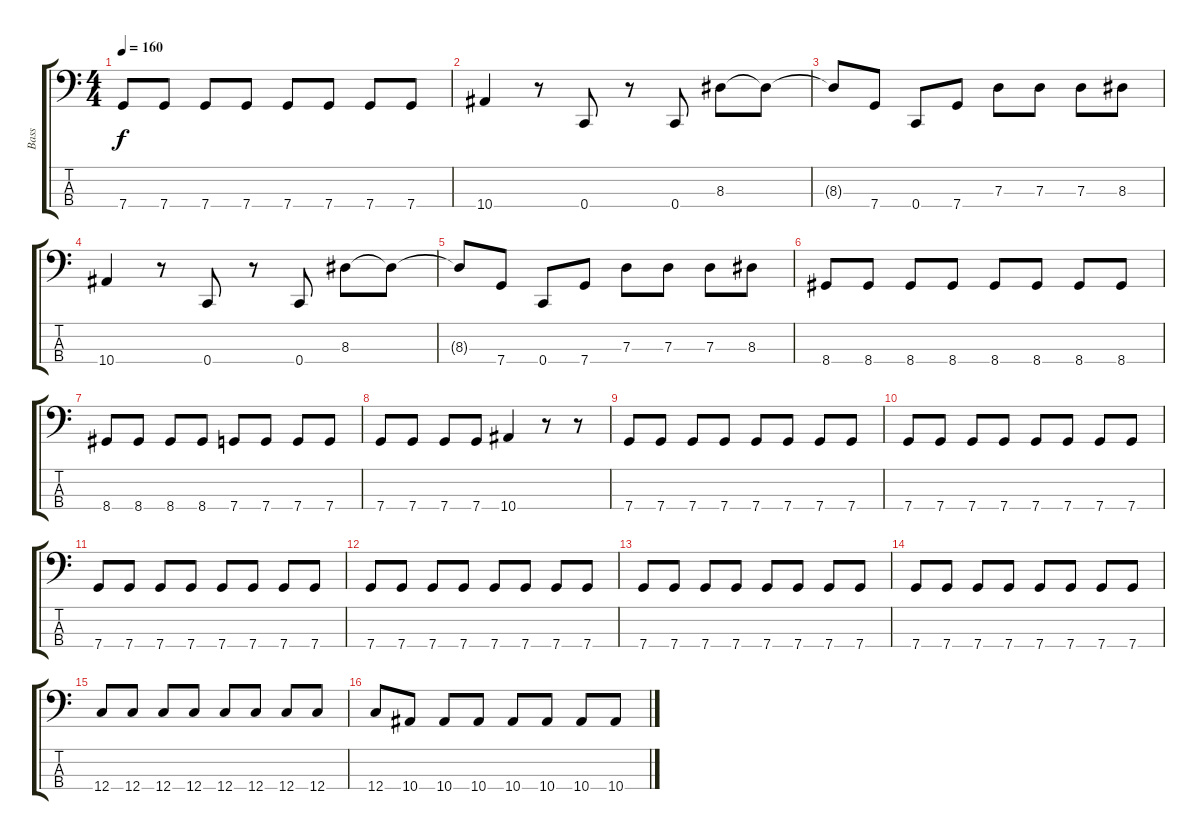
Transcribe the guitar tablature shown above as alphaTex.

\track ("Bass" "Bass") {instrument electricbassfinger}
\staff {score tabs}
\tuning (F2 C2 G1 C1) {hide}
\ts (4 4)
\tempo 160
\clef f4
\ks c
7.4.8{dy f} 7.4.8 7.4.8 7.4.8 7.4.8 7.4.8 7.4.8 7.4.8 |
10.4.4 r.8 0.4.8 r.8 0.4.8 8.3.8 8.3{t}.8 |
8.3{t}.8 7.4.8 0.4.8 7.4.8 7.3.8 7.3.8 7.3.8 8.3.8 |
10.4.4 r.8 0.4.8 r.8 0.4.8 8.3.8 8.3{t}.8 |
8.3{t}.8 7.4.8 0.4.8 7.4.8 7.3.8 7.3.8 7.3.8 8.3.8 |
8.4.8 8.4.8 8.4.8 8.4.8 8.4.8 8.4.8 8.4.8 8.4.8 |
8.4.8 8.4.8 8.4.8 8.4.8 7.4.8 7.4.8 7.4.8 7.4.8 |
7.4.8 7.4.8 7.4.8 7.4.8 10.4.4 r.8 r.8 |
7.4.8 7.4.8 7.4.8 7.4.8 7.4.8 7.4.8 7.4.8 7.4.8 |
7.4.8 7.4.8 7.4.8 7.4.8 7.4.8 7.4.8 7.4.8 7.4.8 |
7.4.8 7.4.8 7.4.8 7.4.8 7.4.8 7.4.8 7.4.8 7.4.8 |
7.4.8 7.4.8 7.4.8 7.4.8 7.4.8 7.4.8 7.4.8 7.4.8 |
7.4.8 7.4.8 7.4.8 7.4.8 7.4.8 7.4.8 7.4.8 7.4.8 |
7.4.8 7.4.8 7.4.8 7.4.8 7.4.8 7.4.8 7.4.8 7.4.8 |
12.4.8 12.4.8 12.4.8 12.4.8 12.4.8 12.4.8 12.4.8 12.4.8 |
12.4.8 10.4.8 10.4.8 10.4.8 10.4.8 10.4.8 10.4.8 10.4.8
